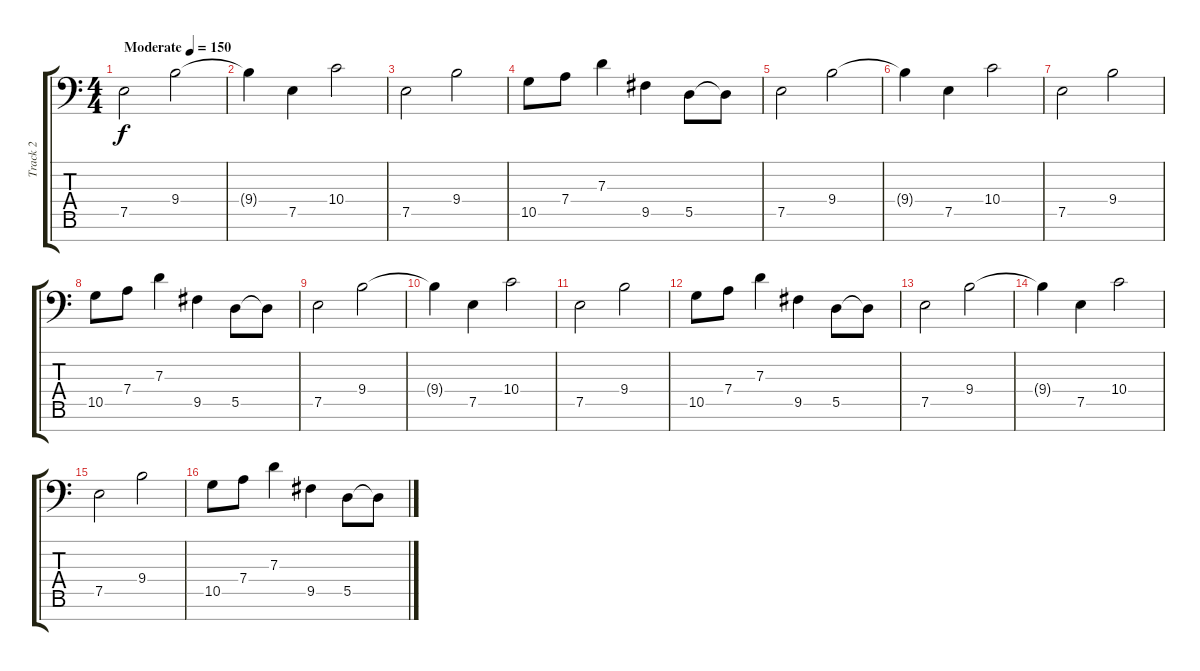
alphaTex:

\track ("Track 2" "Track 2") {instrument stringensemble2}
\staff {score tabs}
\tuning (E4 B3 G3 D3 A2 E2 C-1) {hide}
\ts (4 4)
\tempo (150 "Moderate")
\clef f4
\ks c
7.5.2{dy f instrument stringensemble2} 9.4.2 |
9.4{t}.4 7.5.4 10.4.2 |
7.5.2 9.4.2 |
10.5.8 7.4.8 7.3.4 9.5.4 5.5.8 5.5{t}.8 |
7.5.2 9.4.2 |
9.4{t}.4 7.5.4 10.4.2 |
7.5.2 9.4.2 |
10.5.8 7.4.8 7.3.4 9.5.4 5.5.8 5.5{t}.8 |
7.5.2 9.4.2 |
9.4{t}.4 7.5.4 10.4.2 |
7.5.2 9.4.2 |
10.5.8 7.4.8 7.3.4 9.5.4 5.5.8 5.5{t}.8 |
7.5.2 9.4.2 |
9.4{t}.4 7.5.4 10.4.2 |
7.5.2 9.4.2 |
10.5.8 7.4.8 7.3.4 9.5.4 5.5.8 5.5{t}.8
